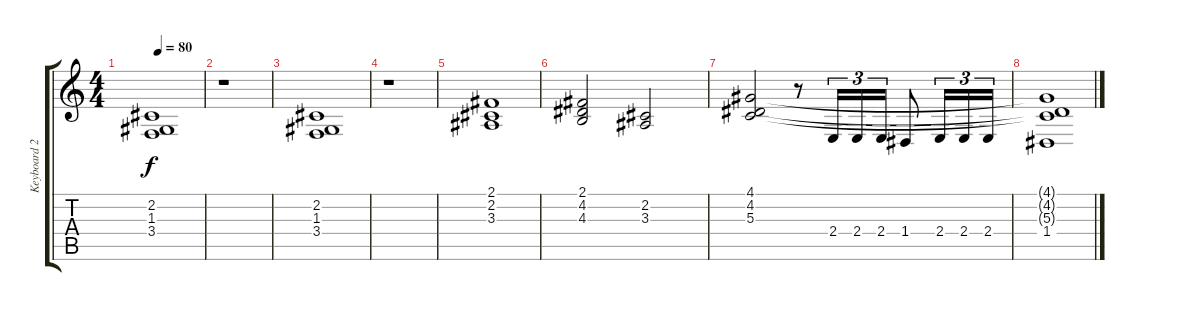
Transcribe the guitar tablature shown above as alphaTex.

\track ("Keyboard 2" "Keyboard 2") {instrument stringensemble1}
\staff {score tabs}
\tuning (E4 B3 G3 D3 A2 E2) {hide}
\ts (4 4)
\tempo 80
\clef g2
\ks c
(2.2 1.3 3.4).1{dy f volume 7 instrument brasssection} |
r.1 |
(2.2 1.3 3.4).1 |
r.1 |
(2.1 2.2 3.3).1 |
(2.1 4.2 4.3).2 (2.2 3.3).2 |
(4.1 4.2 5.3).2 r.8 2.4.16{tu (3 2)} 2.4.16{tu (3 2)} 2.4.16{tu (3 2)} 1.4.8 2.4.16{tu (3 2)} 2.4.16{tu (3 2)} 2.4.16{tu (3 2)} |
(4.1{t} 4.2{t} 5.3{t} 1.4).1
